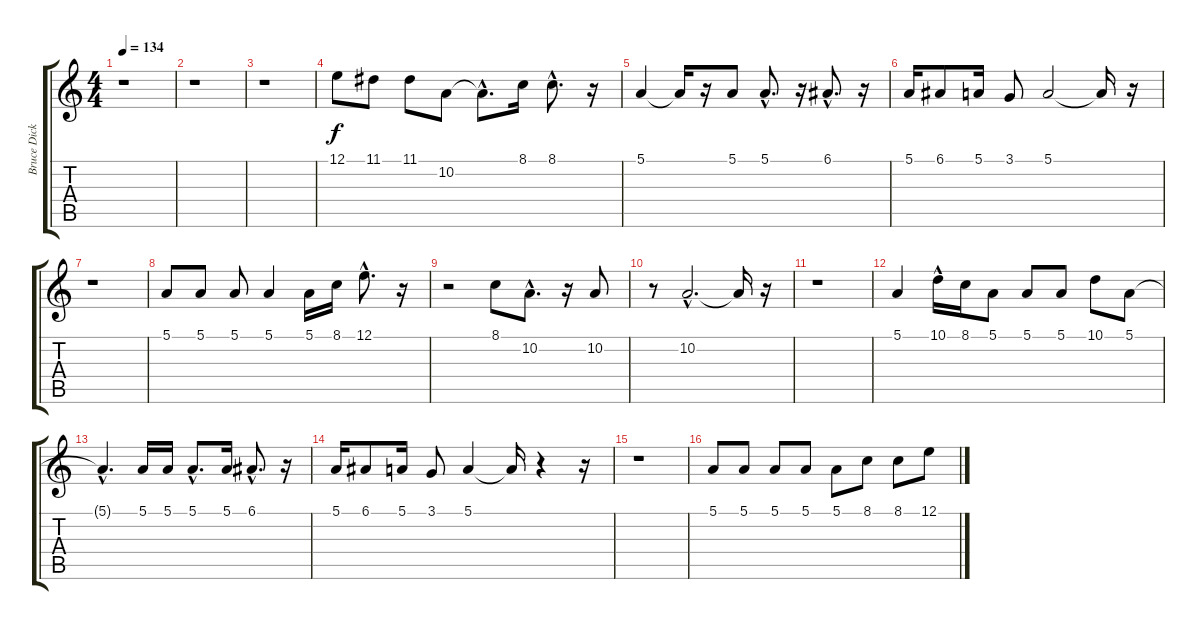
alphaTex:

\track ("Bruce Dickinson" "Bruce Dick") {instrument lead2sawtooth}
\staff {score tabs}
\tuning (E4 B3 G3 D3 A2 E2) {hide}
\ts (4 4)
\tempo 134
\clef g2
\ks c
r.1{dy f} |
r.1 |
r.1 |
12.1.8 11.1.8 11.1.8 10.2.8 10.2{hac t}.8{d} 8.1.16 8.1{hac}.8{d} r.16 |
5.1.4 5.1{t}.16 r.16 5.1.8 5.1{hac}.8{d} r.16 6.1{hac}.8{d} r.16 |
5.1.16 6.1.8 5.1.16 3.1.8 5.1.2 5.1{t}.16 r.16 |
r.1 |
5.1.8 5.1.8 5.1.8 5.1.4 5.1.16 8.1.16 12.1{hac}.8{d} r.16 |
r.2 8.1.8 10.2{hac}.8{d} r.16 10.2.8 |
r.8 10.2{hac}.2{d} 10.2{t}.16 r.16 |
r.1 |
5.1.4 10.1{hac}.16 8.1.16 5.1.8 5.1.8 5.1.8 10.1.8 5.1.8 |
5.1{hac t}.4{d} 5.1.16 5.1.16 5.1{hac}.8{d} 5.1.16 6.1{hac}.8{d} r.16 |
5.1.16 6.1.8 5.1.16 3.1.8 5.1.4 5.1{t}.16 r.4 r.16 |
r.1 |
5.1.8 5.1.8 5.1.8 5.1.8 5.1.8 8.1.8 8.1.8 12.1.8
